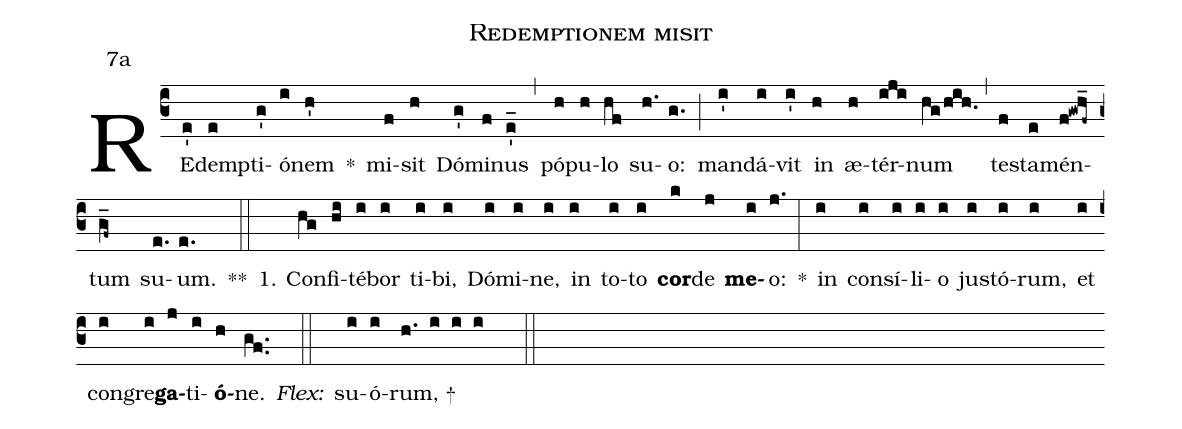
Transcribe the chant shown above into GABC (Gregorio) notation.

name:Redemptionem misit;
office-part:Antiphona;
mode:7;
annotation:7a;
%%
(c3) RE(e')demp(e)ti(g')ó(i)nem(h') *() mi(f)sit(h) Dó(g')mi(f)nus(e'_) (,) pó(h)pu(h)lo(hf) su(h.)o:(g.) (;) man(i')dá(i)vit(i') in(h) æ(h)tér(iji)num(hg/hih.) (,) te(f)sta(e)mén(f!gwh_f~)tum(g_f~) su(e.)um.(e.) **(::)
1. Con(hg)fi(hi)té(i)bor(i) ti(i)bi,(i) Dó(i)mi(i)ne,(i) in(i) to(i)to(i) <b>cor</b>(k)de(j) <b>me</b>(i)o:(j.) *(:) in(i) con(i)sí(i)li(i)o(i) jus(i)tó(i)rum,(i) et(i) con(i)gre(i)<b>ga</b>(j)ti(i)<b>ó</b>(h)ne.(gf..)
<i>Flex:</i>(::) su(i)ó(i)rum, +(h. i i i  ::)
